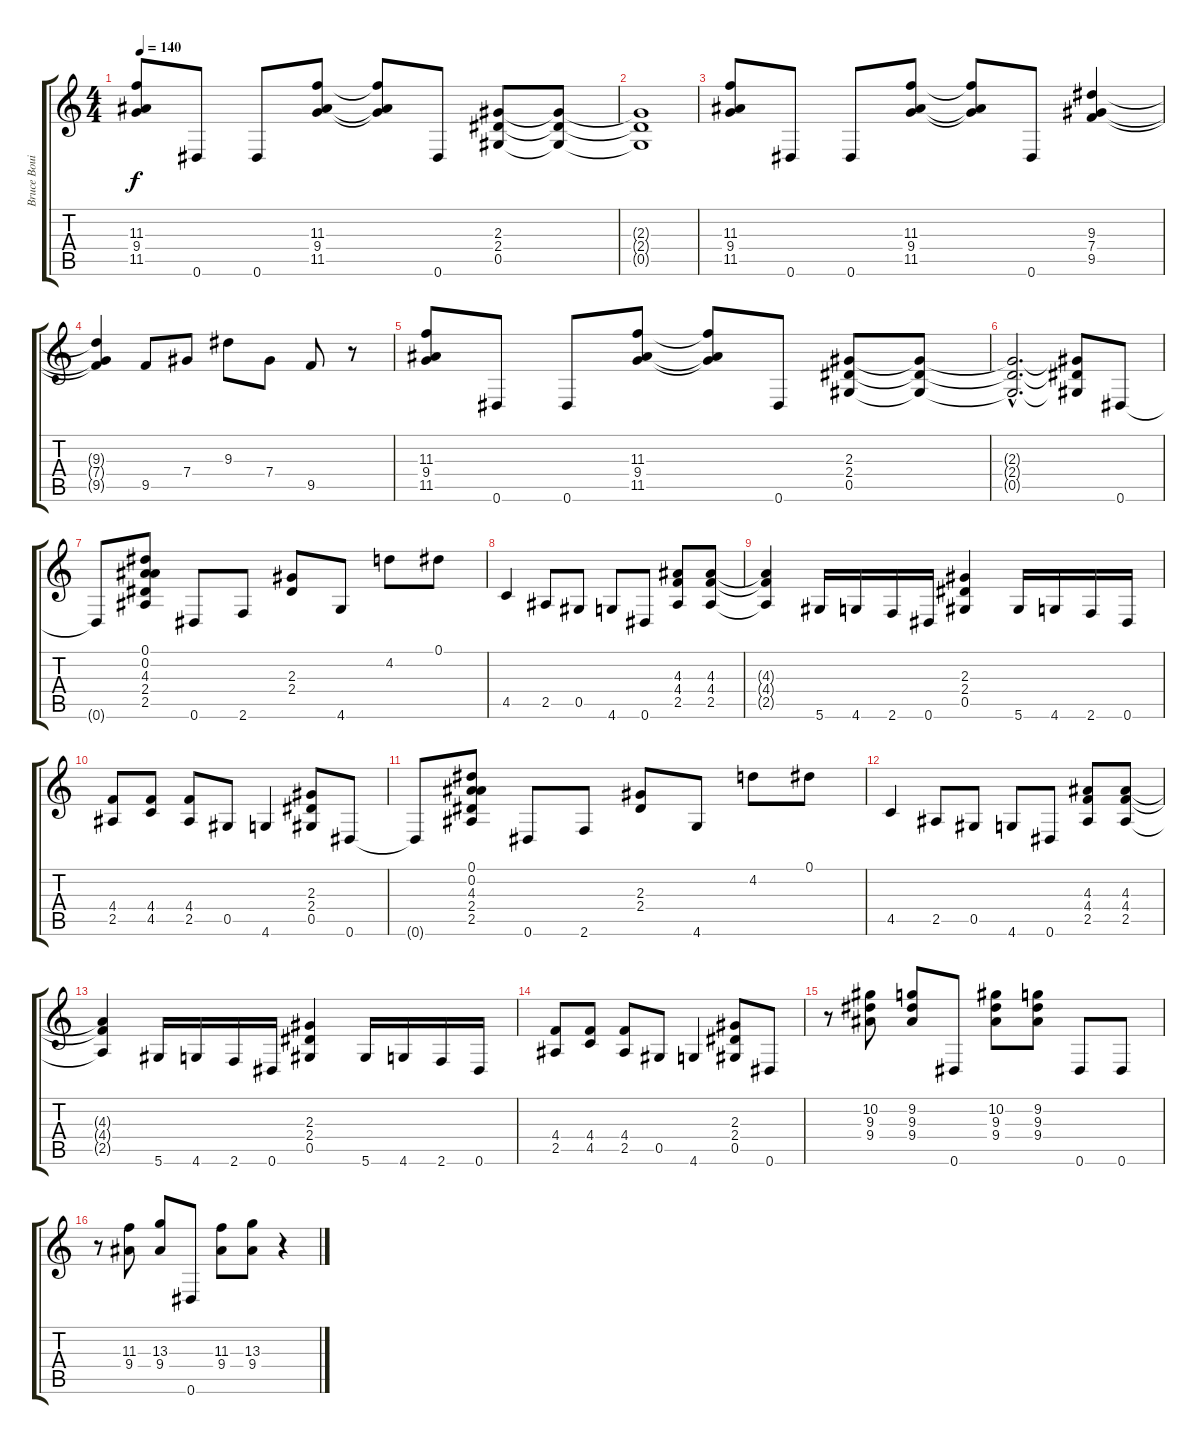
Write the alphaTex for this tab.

\track ("Bruce Bouillet" "Bruce Boui") {instrument distortionguitar}
\staff {score tabs}
\tuning (Eb4 Bb3 Gb3 Db3 Ab2 Eb2) {hide}
\ts (4 4)
\tempo 140
\clef g2
\ks c
(11.3 9.4 11.5).8{dy f} 0.6.8 0.6.8 (11.3 9.4 11.5).8 (11.3{t} 9.4{t} 11.5{t}).8 0.6.8 (2.3 2.4 0.5).8 (2.3{t} 2.4{t} 0.5{t}).8 |
(2.3{t} 2.4{t} 0.5{t}).1 |
(11.3 9.4 11.5).8 0.6.8 0.6.8 (11.3 9.4 11.5).8 (11.3{t} 9.4{t} 11.5{t}).8 0.6.8 (9.3 7.4 9.5).4 |
(9.3{t} 7.4{t} 9.5{t}).4 9.5.8 7.4.8 9.3.8 7.4.8 9.5.8 r.8 |
(11.3 9.4 11.5).8 0.6.8 0.6.8 (11.3 9.4 11.5).8 (11.3{t} 9.4{t} 11.5{t}).8 0.6.8 (2.3 2.4 0.5).8 (2.3{t} 2.4{t} 0.5{t}).8 |
(2.3{hac t} 2.4{hac t} 0.5{hac t}).2{d} (2.3{t} 2.4{t} 0.5{t}).8 0.6.8 |
0.6{t}.8 (0.1 0.2 4.3 2.4 2.5).8 0.6.8 2.6.8 (2.3 2.4).8 4.6.8 4.2.8 0.1.8 |
4.5.4 2.5.8 0.5.8 4.6.8 0.6.8 (4.3 4.4 2.5).8 (4.3 4.4 2.5).8 |
(4.3{t} 4.4{t} 2.5{t}).4 5.6.16 4.6.16 2.6.16 0.6.16 (2.3 2.4 0.5).4 5.6.16 4.6.16 2.6.16 0.6.16 |
(4.4 2.5).8 (4.4 4.5).8 (4.4 2.5).8 0.5.8 4.6.4 (2.3 2.4 0.5).8 0.6.8 |
0.6{t}.8 (0.1 0.2 4.3 2.4 2.5).8 0.6.8 2.6.8 (2.3 2.4).8 4.6.8 4.2.8 0.1.8 |
4.5.4 2.5.8 0.5.8 4.6.8 0.6.8 (4.3 4.4 2.5).8 (4.3 4.4 2.5).8 |
(4.3{t} 4.4{t} 2.5{t}).4 5.6.16 4.6.16 2.6.16 0.6.16 (2.3 2.4 0.5).4 5.6.16 4.6.16 2.6.16 0.6.16 |
(4.4 2.5).8 (4.4 4.5).8 (4.4 2.5).8 0.5.8 4.6.4 (2.3 2.4 0.5).8 0.6.8 |
r.8 (10.2 9.3 9.4).8 (9.2 9.3 9.4).8 0.6.8 (10.2 9.3 9.4).8 (9.2 9.3 9.4).8 0.6.8 0.6.8 |
r.8 (11.3 9.4).8 (13.3 9.4).8 0.6.8 (11.3 9.4).8 (13.3 9.4).8 r.4
